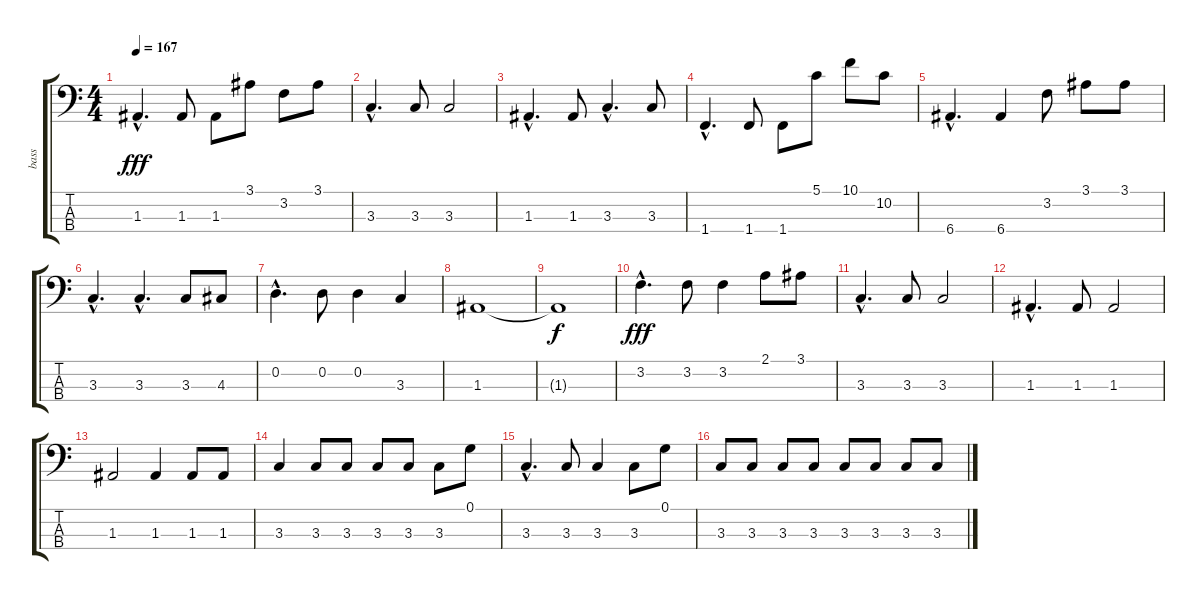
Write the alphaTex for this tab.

\track ("bass" "bass") {instrument fretlessbass}
\staff {score tabs}
\tuning (G2 D2 A1 E1) {hide}
\ts (4 4)
\tempo 167
\clef f4
\ks c
1.3{hac}.4{d dy fff} 1.3.8 1.3.8 3.1.8 3.2.8 3.1.8 |
3.3{hac}.4{d} 3.3.8 3.3.2 |
1.3{hac}.4{d} 1.3.8 3.3{hac}.4{d} 3.3.8 |
1.4{hac}.4{d} 1.4.8 1.4.8 5.1.8 10.1.8 10.2.8 |
6.4{hac}.4{d} 6.4.4 3.2.8 3.1.8 3.1.8 |
3.3{hac}.4{d} 3.3{hac}.4{d} 3.3.8 4.3.8 |
0.2{hac}.4{d} 0.2.8 0.2.4 3.3.4 |
1.3.1 |
1.3{t}.1{dy f} |
3.2{hac}.4{d dy fff} 3.2.8 3.2.4 2.1.8 3.1.8 |
3.3{hac}.4{d} 3.3.8 3.3.2 |
1.3{hac}.4{d} 1.3.8 1.3.2 |
1.3.2 1.3.4 1.3.8 1.3.8 |
3.3.4 3.3.8 3.3.8 3.3.8 3.3.8 3.3.8 0.1.8 |
3.3{hac}.4{d} 3.3.8 3.3.4 3.3.8 0.1.8 |
3.3.8 3.3.8 3.3.8 3.3.8 3.3.8 3.3.8 3.3.8 3.3.8
